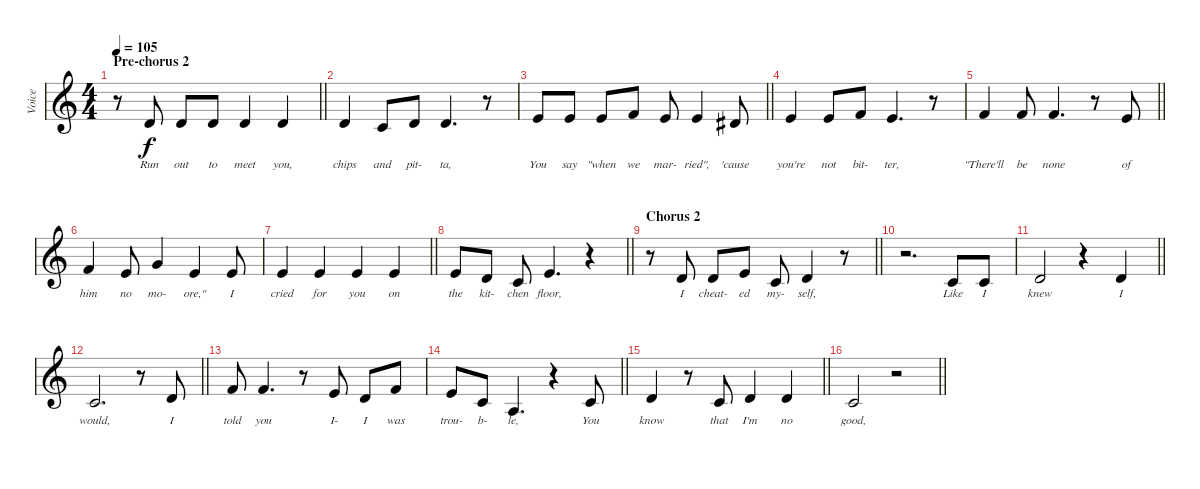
\track ("Voice" "Voice") {instrument lead6voice}
\staff {score}
\tuning (E4 B3 G3 D3 A2 E2) {hide}
\ts (4 4)
\section ("" "Pre-chorus 2")
\tempo 105
\clef g2
\barLineRight lightlight
\ks aminor
r.8{dy f} 3.2.8{lyrics (0 "Run") lyrics (1 "") lyrics (2 "") lyrics (3 "") lyrics (4 "")} 3.2.8{lyrics (0 "out") lyrics (1 "") lyrics (2 "") lyrics (3 "") lyrics (4 "")} 3.2.8{lyrics (0 "to") lyrics (1 "") lyrics (2 "") lyrics (3 "") lyrics (4 "")} 3.2.4{lyrics (0 "meet") lyrics (1 "") lyrics (2 "") lyrics (3 "") lyrics (4 "")} 3.2.4{lyrics (0 "you,") lyrics (1 "") lyrics (2 "") lyrics (3 "") lyrics (4 "")} |
3.2.4{lyrics (0 "chips") lyrics (1 "") lyrics (2 "") lyrics (3 "") lyrics (4 "")} 5.3.8{lyrics (0 "and") lyrics (1 "") lyrics (2 "") lyrics (3 "") lyrics (4 "")} 3.2.8{lyrics (0 "pit-") lyrics (1 "") lyrics (2 "") lyrics (3 "") lyrics (4 "")} 3.2.4{d lyrics (0 "ta,") lyrics (1 "") lyrics (2 "") lyrics (3 "") lyrics (4 "")} r.8 |
\barLineRight lightlight
0.1.8{lyrics (0 "You") lyrics (1 "") lyrics (2 "") lyrics (3 "") lyrics (4 "")} 0.1.8{lyrics (0 "say") lyrics (1 "") lyrics (2 "") lyrics (3 "") lyrics (4 "")} 5.2.8{lyrics (0 "\"when") lyrics (1 "") lyrics (2 "") lyrics (3 "") lyrics (4 "")} 1.1.8{lyrics (0 "we") lyrics (1 "") lyrics (2 "") lyrics (3 "") lyrics (4 "")} 5.2.8{lyrics (0 "mar-") lyrics (1 "") lyrics (2 "") lyrics (3 "") lyrics (4 "")} 0.1.4{lyrics (0 "ried\",") lyrics (1 "") lyrics (2 "") lyrics (3 "") lyrics (4 "")} 4.2.8{lyrics (0 "'cause") lyrics (1 "") lyrics (2 "") lyrics (3 "") lyrics (4 "")} |
0.1.4{lyrics (0 "you're") lyrics (1 "") lyrics (2 "") lyrics (3 "") lyrics (4 "")} 0.1.8{lyrics (0 "not") lyrics (1 "") lyrics (2 "") lyrics (3 "") lyrics (4 "")} 1.1.8{lyrics (0 "bit-") lyrics (1 "") lyrics (2 "") lyrics (3 "") lyrics (4 "")} 5.2.4{d lyrics (0 "ter,") lyrics (1 "") lyrics (2 "") lyrics (3 "") lyrics (4 "")} r.8 |
\barLineRight lightlight
1.1.4{lyrics (0 "\"There'll") lyrics (1 "") lyrics (2 "") lyrics (3 "") lyrics (4 "")} 1.1.8{lyrics (0 "be") lyrics (1 "") lyrics (2 "") lyrics (3 "") lyrics (4 "")} 1.1.4{d lyrics (0 "none") lyrics (1 "") lyrics (2 "") lyrics (3 "") lyrics (4 "")} r.8 0.1.8{lyrics (0 "of") lyrics (1 "") lyrics (2 "") lyrics (3 "") lyrics (4 "")} |
1.1.4{lyrics (0 "him") lyrics (1 "") lyrics (2 "") lyrics (3 "") lyrics (4 "")} 0.1.8{lyrics (0 "no") lyrics (1 "") lyrics (2 "") lyrics (3 "") lyrics (4 "")} 3.1.4{lyrics (0 "mo-") lyrics (1 "") lyrics (2 "") lyrics (3 "") lyrics (4 "")} 5.2.4{lyrics (0 "ore,\"") lyrics (1 "") lyrics (2 "") lyrics (3 "") lyrics (4 "")} 0.1.8{lyrics (0 "I") lyrics (1 "") lyrics (2 "") lyrics (3 "") lyrics (4 "")} |
\barLineRight lightlight
0.1.4{lyrics (0 "cried") lyrics (1 "") lyrics (2 "") lyrics (3 "") lyrics (4 "")} 0.1.4{lyrics (0 "for") lyrics (1 "") lyrics (2 "") lyrics (3 "") lyrics (4 "")} 0.1.4{lyrics (0 "you") lyrics (1 "") lyrics (2 "") lyrics (3 "") lyrics (4 "")} 0.1.4{lyrics (0 "on") lyrics (1 "") lyrics (2 "") lyrics (3 "") lyrics (4 "")} |
\barLineRight lightlight
0.1.8{lyrics (0 "the") lyrics (1 "") lyrics (2 "") lyrics (3 "") lyrics (4 "")} 3.2.8{lyrics (0 "kit-") lyrics (1 "") lyrics (2 "") lyrics (3 "") lyrics (4 "")} 1.2.8{lyrics (0 "chen") lyrics (1 "") lyrics (2 "") lyrics (3 "") lyrics (4 "")} 0.1.4{d lyrics (0 "floor,") lyrics (1 "") lyrics (2 "") lyrics (3 "") lyrics (4 "")} r.4 |
\section ("" "Chorus 2")
\barLineRight lightlight
r.8 3.2.8{lyrics (0 "I") lyrics (1 "") lyrics (2 "") lyrics (3 "") lyrics (4 "")} 3.2.8{lyrics (0 "cheat-") lyrics (1 "") lyrics (2 "") lyrics (3 "") lyrics (4 "")} 0.1.8{lyrics (0 "ed") lyrics (1 "") lyrics (2 "") lyrics (3 "") lyrics (4 "")} 1.2.8{lyrics (0 "my-") lyrics (1 "") lyrics (2 "") lyrics (3 "") lyrics (4 "")} 3.2.4{lyrics (0 "self,") lyrics (1 "") lyrics (2 "") lyrics (3 "") lyrics (4 "")} r.8 |
r.2{d} 1.2.8{lyrics (0 "Like") lyrics (1 "") lyrics (2 "") lyrics (3 "") lyrics (4 "")} 1.2.8{lyrics (0 "I") lyrics (1 "") lyrics (2 "") lyrics (3 "") lyrics (4 "")} |
\barLineRight lightlight
3.2.2{lyrics (0 "knew") lyrics (1 "") lyrics (2 "") lyrics (3 "") lyrics (4 "")} r.4 3.2.4{lyrics (0 "I") lyrics (1 "") lyrics (2 "") lyrics (3 "") lyrics (4 "")} |
\barLineRight lightlight
1.2.2{d lyrics (0 "would,") lyrics (1 "") lyrics (2 "") lyrics (3 "") lyrics (4 "")} r.8 3.2.8{lyrics (0 "I") lyrics (1 "") lyrics (2 "") lyrics (3 "") lyrics (4 "")} |
\section ("" "")
1.1.8{lyrics (0 "told") lyrics (1 "") lyrics (2 "") lyrics (3 "") lyrics (4 "")} 1.1.4{d lyrics (0 "you") lyrics (1 "") lyrics (2 "") lyrics (3 "") lyrics (4 "")} r.8 0.1.8{lyrics (0 "I-") lyrics (1 "") lyrics (2 "") lyrics (3 "") lyrics (4 "")} 3.2.8{lyrics (0 "I") lyrics (1 "") lyrics (2 "") lyrics (3 "") lyrics (4 "")} 1.1.8{lyrics (0 "was") lyrics (1 "") lyrics (2 "") lyrics (3 "") lyrics (4 "")} |
\barLineRight lightlight
0.1.8{lyrics (0 "trou-") lyrics (1 "") lyrics (2 "") lyrics (3 "") lyrics (4 "")} 1.2.8{lyrics (0 "b-") lyrics (1 "") lyrics (2 "") lyrics (3 "") lyrics (4 "")} 2.3.4{d lyrics (0 "le,") lyrics (1 "") lyrics (2 "") lyrics (3 "") lyrics (4 "")} r.4 1.2.8{lyrics (0 "You") lyrics (1 "") lyrics (2 "") lyrics (3 "") lyrics (4 "")} |
\barLineRight lightlight
3.2.4{lyrics (0 "know") lyrics (1 "") lyrics (2 "") lyrics (3 "") lyrics (4 "")} r.8 1.2.8{lyrics (0 "that") lyrics (1 "") lyrics (2 "") lyrics (3 "") lyrics (4 "")} 3.2.4{lyrics (0 "I'm") lyrics (1 "") lyrics (2 "") lyrics (3 "") lyrics (4 "")} 3.2.4{lyrics (0 "no") lyrics (1 "") lyrics (2 "") lyrics (3 "") lyrics (4 "")} |
\barLineRight lightlight
1.2.2{lyrics (0 "good,") lyrics (1 "") lyrics (2 "") lyrics (3 "") lyrics (4 "")} r.2
